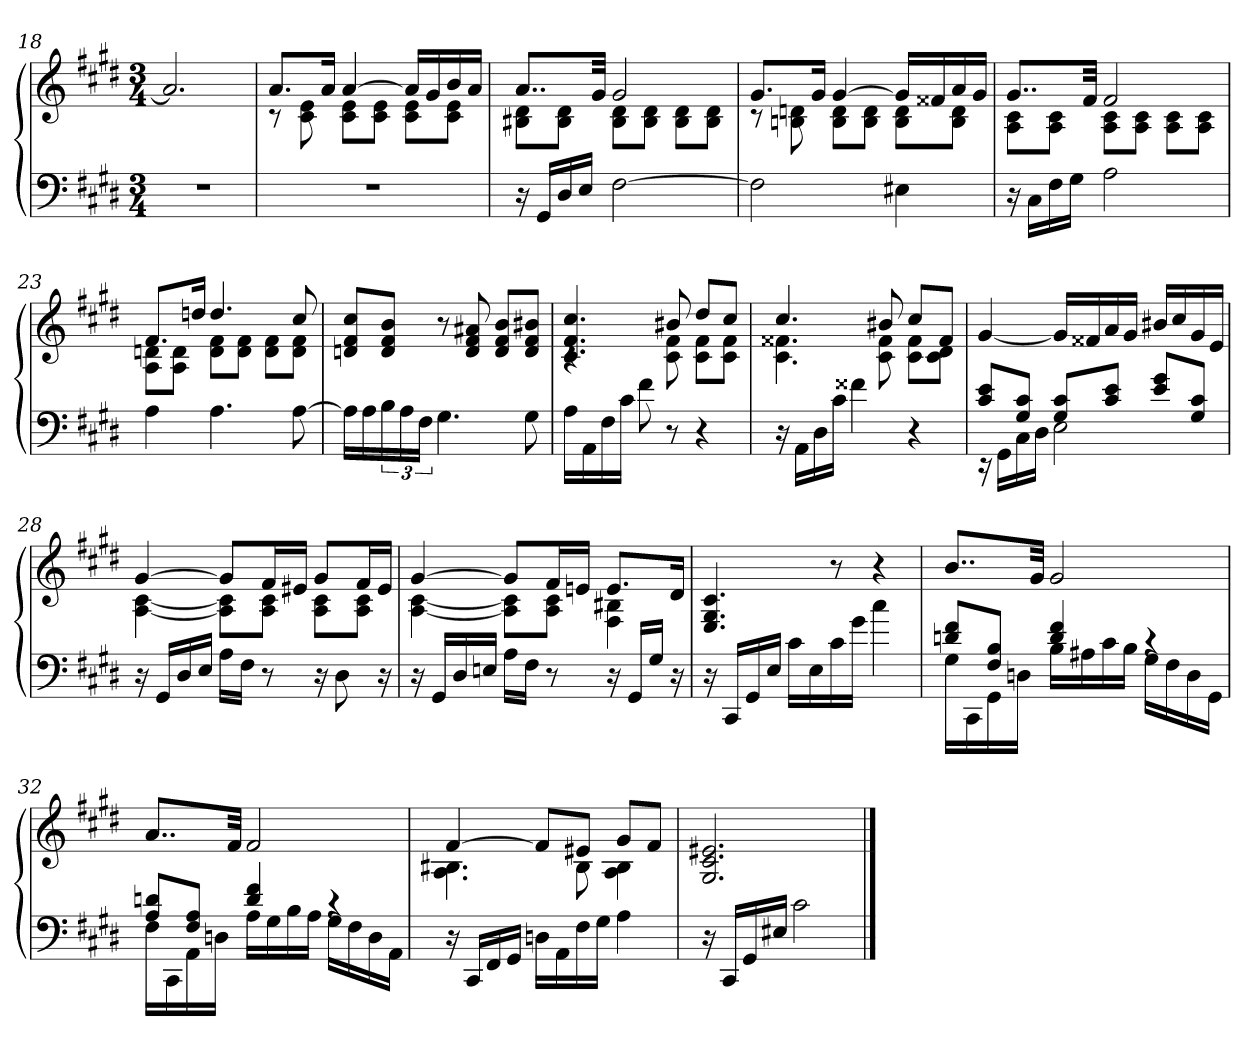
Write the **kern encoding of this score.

**kern	**kern
*part1	*part1
*staff2	*staff1
*clefF4	*clefG2
*k[f#c#g#d#]	*k[f#c#g#d#]
*c#:	*c#:
*M3/4	*M3/4
=18	=18
2.r	2.a]
=19	=19
*	*^
2.r	8.aL	8rc
.	.	8c# 8e
.	16aJk	.
.	[4a	8c# 8eL
.	.	8c# 8eJ
.	16aLL]	8c# 8eL
.	16g#	.
.	16b	8c# 8eJ
.	16aJJ	.
=20	=20	=20
16r	8..aL	8B#X 8d#L
16GG#LL	.	.
16D#	.	8B# 8d#J
16EJJ	.	.
.	32g#Jkk	.
[2F#	2g#	8B# 8d#L
.	.	8B# 8d#J
.	.	8B# 8d#L
.	.	8B# 8d#J
=21	=21	=21
2F#]	8.g#L	8rc
.	.	8Bn 8dn
.	16g#Jk	.
.	[4g#	8B 8dL
.	.	8B 8dJ
4E#X	16g#LL]	8B 8dL
.	16f##X	.
.	16a	8B 8dJ
.	16g#JJ	.
=22	=22	=22
16r	8..g#L	8A 8c#L
16C#LL	.	.
16F#	.	8A 8c#J
16G#JJ	.	.
.	32f#Jkk	.
2A	2f#	8A 8c#L
.	.	8A 8c#J
.	.	8A 8c#L
.	.	8A 8c#J
=23	=23	=23
4A	8.f#L	8A 8dnL
.	.	8A 8dJ
.	16ddnJk	.
4.A	4.dd	8d 8f#L
.	.	8d 8f#J
.	.	8d 8f#L
[8A	8cc#	8d 8f#J
*	*v	*v
=24	=24
16ALL]	8dn 8f# 8cc#L
16A	.
24B	8d 8f# 8bJ
24A	.
24F#JJ	.
4.G#	8r
.	8d 8f# 8a#X
.	8d 8f# 8bL
8G#	8d 8f# 8b#XJ
=25	=25
*	*^
16ALL	4.c# 4.f# 4.cc#	4.rc
16AA	.	.
16F#	.	.
16c#JJ	.	.
8f#	.	.
8r	8b#X	8c# 8f#
4r	8dd#L	8c# 8f#L
.	8cc#J	8c# 8f#J
=26	=26	=26
16r	4.cc#	4.c# 4.f##X
16AALL	.	.
16D#	.	.
16c#JJ	.	.
4f##X	.	.
.	8b#X	8c# 8f##
4r	8cc#L	8c# 8f##L
.	8f##J	8c# 8d#J
*	*v	*v
=27	=27
*^	*
8c# 8eL	16rEE	[4g#
.	16GG#LL	.
8G# 8c#J	16C#	.
.	16D#JJ	.
8G# 8c#L	2E	16g#LL]
.	.	16f##X
8c# 8eJ	.	16a
.	.	16g#JJ
8e 8g#L	.	16b#XLL
.	.	16cc#
8G# 8c#J	.	16g#
.	.	16eJJ
*v	*v	*
=28	=28
*	*^
16r	[4g#	[4A [4c#
16GG#LL	.	.
16D#	.	.
16EJJ	.	.
16ALL	8g#L]	8A] 8c#]L
16F#JJ	.	.
8r	16f#L	8A 8c#J
.	16e#XJJ	.
16r	8g#L	8A 8c#L
8D#	.	.
.	16f#L	8A 8c#J
16r	16e#JJ	.
=29	=29	=29
16r	[4g#	[4A [4c#
16GG#LL	.	.
16D#	.	.
16EnJJ	.	.
16ALL	8g#L]	8A] 8c#]L
16F#JJ	.	.
8r	16f#L	8A 8c#J
.	16enJJ	.
16r	8.eL	4F# 4B#X
16GG#LL	.	.
16G#JJ	.	.
16r	16d#Jk	.
*	*v	*v
=30	=30
16r	4.E 4.G# 4.c#
16CC#LL	.
16GG#	.
16EJJ	.
16c#LL	.
16E	.
16c#	8r
16g#JJ	.
4cc#	4r
=31	=31
*^	*
8dn 8f#L	16G#LL	8..bL
.	16CC#	.
8F# 8BJ	16GG#	.
.	16DnJJ	.
.	.	32g#Jkk
4d 4f#	16BLL	2g#
.	16A#X	.
.	16c#	.
.	16BJJ	.
4rc	16G#LL	.
.	16F#	.
.	16D	.
.	16GG#JJ	.
=32	=32	=32
8A 8dnL	16F#LL	8..aL
.	16CC#	.
8F# 8AJ	16AA	.
.	16DnJJ	.
.	.	32f#Jkk
4d 4f#	16ALL	2f#
.	16G#	.
.	16B	.
.	16AJJ	.
4rc	16G#LL	.
.	16F#	.
.	16D	.
.	16AAJJ	.
*v	*v	*
=33	=33
*	*^
16r	[4f#	4.A 4.B#X
16CC#LL	.	.
16FF#	.	.
16GG#JJ	.	.
16DnLL	8f#L]	.
16AA	.	.
16F#	8e#XJ	8B#
16G#JJ	.	.
4A	8g#L	4A 4B#
.	8f#J	.
*	*v	*v
=34	=34
16r	2.G# 2.c# 2.e#X
16CC#LL	.
16GG#	.
16E#XJJ	.
2c#	.
==	==
*-	*-
